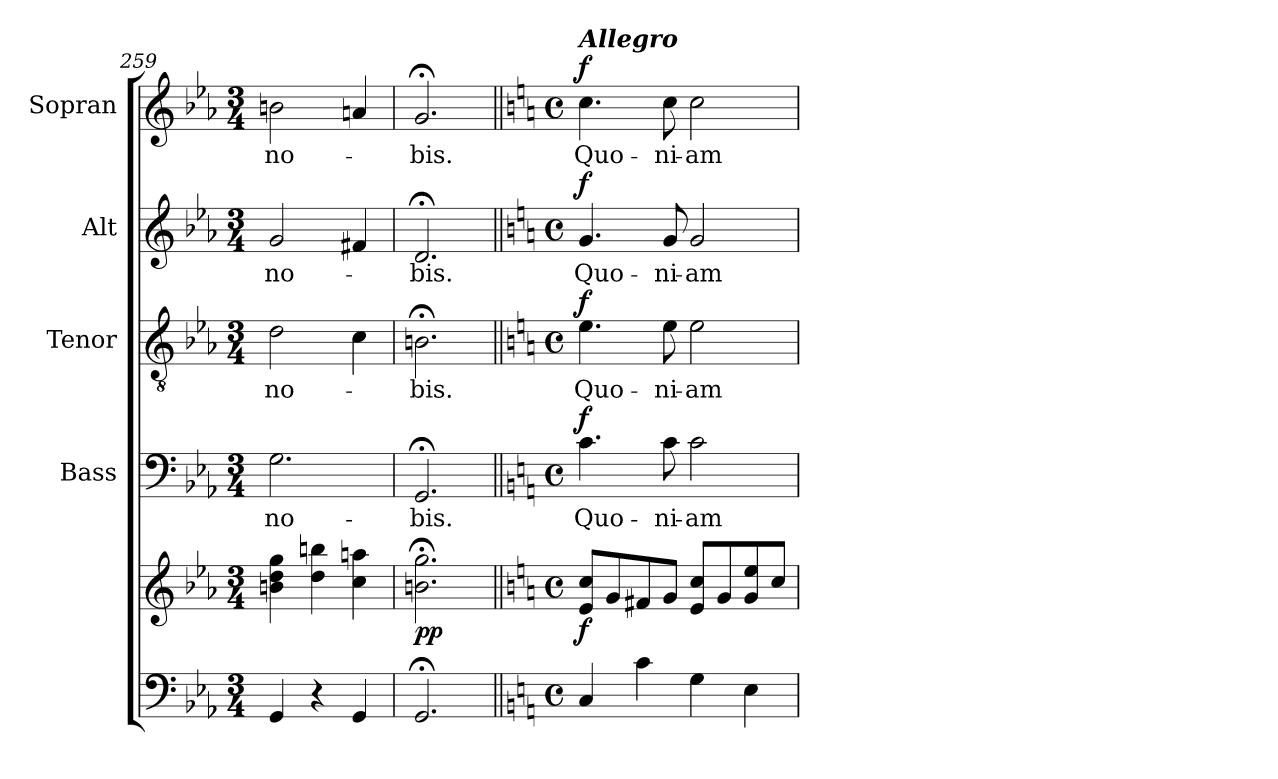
**kern	**kern	**dynam	**kern	**text	**dynam	**kern	**text	**dynam	**kern	**text	**dynam	**kern	**text	**dynam
*part5	*part5	*part5	*part4	*part4	*part4	*part3	*part3	*part3	*part2	*part2	*part2	*part1	*part1	*part1
*staff6	*staff5	*staff5/6	*staff4	*staff4	*staff4	*staff3	*staff3	*staff3	*staff2	*staff2	*staff2	*staff1	*staff1	*staff1
*	*	*	*I"Bass	*	*	*I"Tenor	*	*	*I"Alt	*	*	*I"Sopran	*	*
*	*	*	*I'B.	*	*	*I'T.	*	*	*I'A.	*	*	*I'S.	*	*
*clefF4	*clefG2	*	*clefF4	*	*	*clefGv2	*	*	*clefG2	*	*	*clefG2	*	*
*k[b-e-a-]	*k[b-e-a-]	*	*k[b-e-a-]	*	*	*k[b-e-a-]	*	*	*k[b-e-a-]	*	*	*k[b-e-a-]	*	*
*E-:	*E-:	*	*E-:	*	*	*E-:	*	*	*E-:	*	*	*E-:	*	*
*M3/4	*M3/4	*	*M3/4	*	*	*M3/4	*	*	*M3/4	*	*	*M3/4	*	*
=259	=259	=259	=259	=259	=259	=259	=259	=259	=259	=259	=259	=259	=259	=259
!	!	!	!	!LO:LY:b	!	!	!LO:LY:b	!	!	!LO:LY:b	!	!	!LO:LY:b	!
4GG/	4bn\ 4dd\ 4gg\	.	2.G\	no-	.	2d\	no-	.	2g/	no-	.	2bn\	no-	.
4r	4dd\ 4bbn\	.	.	.	.	.	.	.	.	.	.	.	.	.
4GG/	4cc\ 4aan\	.	.	.	.	4c\	.	.	4f#X/	.	.	4an/	.	.
=260	=260	=260	=260	=260	=260	=260	=260	=260	=260	=260	=260	=260	=260	=260
!	!	!LO:DY:b	!	!LO:LY:b	!	!	!LO:LY:b	!	!	!LO:LY:b	!	!	!LO:LY:b	!
2.GG;</	2.bn\;< 2.gg\;<	pp	2.GG;</	-bis.	.	2.Bn;<\	-bis.	.	2.d;</	-bis.	.	2.g;</	-bis.	.
!!LO:LB:g=z
=261||	=261||	=261||	=261||	=261||	=261||	=261||	=261||	=261||	=261||	=261||	=261||	=261||	=261||	=261||
*k[]	*k[]	*	*k[]	*	*	*k[]	*	*	*k[]	*	*	*k[]	*	*
*C:	*C:	*	*C:	*	*	*C:	*	*	*C:	*	*	*C:	*	*
*M4/4	*M4/4	*	*M4/4	*	*	*M4/4	*	*	*M4/4	*	*	*M4/4	*	*
*met(c)	*met(c)	*	*met(c)	*	*	*met(c)	*	*	*met(c)	*	*	*met(c)	*	*
!	!	!	!	!	!	!	!	!	!	!	!	!LO:TX:a:Bi:t=Allegro	!	!
!	!	!LO:DY:b	!	!LO:LY:b	!LO:DY:a	!	!LO:LY:b	!LO:DY:a	!	!LO:LY:b	!LO:DY:a	!	!LO:LY:b	!LO:DY:a
4C/	8e/ 8cc/L	f	4.c\	Quo-	f	4.e\	Quo-	f	4.g/	Quo-	f	4.cc\	Quo-	f
.	8g/	.	.	.	.	.	.	.	.	.	.	.	.	.
4c\	8f#X/	.	.	.	.	.	.	.	.	.	.	.	.	.
!	!	!	!	!LO:LY:b	!	!	!LO:LY:b	!	!	!LO:LY:b	!	!	!LO:LY:b	!
.	8g/J	.	8c\	-ni-	.	8e\	-ni-	.	8g/	-ni-	.	8cc\	-ni-	.
!	!	!	!	!LO:LY:b	!	!	!LO:LY:b	!	!	!LO:LY:b	!	!	!LO:LY:b	!
4G\	8e/ 8cc/L	.	2c\	-am	.	2e\	-am	.	2g/	-am	.	2cc\	-am	.
.	8g/	.	.	.	.	.	.	.	.	.	.	.	.	.
4E\	8g/ 8ee/	.	.	.	.	.	.	.	.	.	.	.	.	.
.	8cc/J	.	.	.	.	.	.	.	.	.	.	.	.	.
=	=	=	=	=	=	=	=	=	=	=	=	=	=	=
*-	*-	*-	*-	*-	*-	*-	*-	*-	*-	*-	*-	*-	*-	*-
